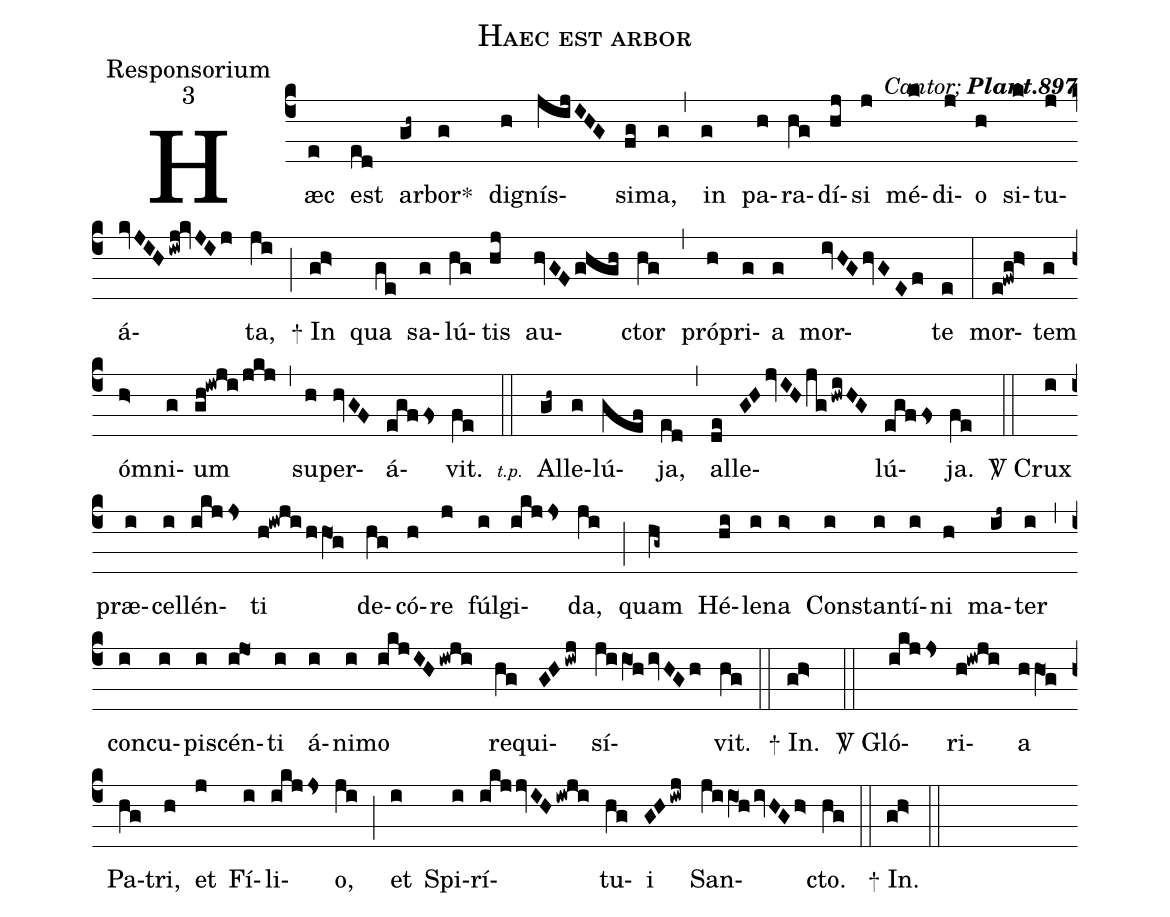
name:Haec est arbor;
office-part:Responsorium;
mode:3;
commentary:{\itshape\mdseries Cantor;\/} {\bfseries Plant.897};
%%
(c4) Hæc(e) est(ed) ar(gh~)bor<sp>*</sp>(g) di(h)gnís(jijIHG)si(fg)ma,(g) (,)
in(g) pa(h)ra(hg)dí(hj)si(j) mé(k)di(j)o(h) si(k)tu(j)á(kvJIHiwj!kvJIj)ta,(ji) (;)
<sp>+</sp> In(gh>) qua(ge) sa(g)lú(hg)tis(hj) au(hvGFghgh)ctor(hg) (,)
pró(h)pri(g)a(g) mor(ivHGhvGEf)te(e) (:)
mor(e!fwg!h>)tem(g) ó(h>)mni(g)um(gh!iwji/jkj) (,)
su(h)per(hvGF)á(egfFs)vit.(fe) (::)
<v>{\scriptsize\itshape t.p.\ }</v> Al(gh~)le(g)lú(gef)ja,(ed) (,)
al(de)le(GHjvIHjg/hwiHG)lú(egfFs)ja.(fe) (::)
<sp>V/</sp> Crux(i) præ(i)cel(i)lén(ikjJs)ti(h!iwji/hhO1g) de(hg)có(h)re(j) fúl(i)gi(ikjJs)da,(ji) (;)
quam(hg~) Hé(hi)le(i)na(i>) Con(i)stan(i)tí(i)ni(h) ma(ij~)ter(i) (,)
con(i)cu(i)pi(i)scén(i!jo1)ti(i) á(i)ni(i)mo(ikjIHiwji) re(hg)qui(GHiwj)sí(jiiO1hivHGh)vit.(hg) (::)
<sp>+</sp> In.(gh>)  (::)
<sp>V/</sp> Gló(ikjjs)ri(h!iwji)a(hhO1!g) Pa(hg)tri,(h) et(j) Fí(i)li(ikjjs)o,(ji) (;)
et(i) Spi(i)rí(ikjjvIHiwji)tu(hg)i(GHiwj) San(jiiO1hivHGh>)cto.(hg) (::)
<sp>+</sp> In.(gh>) (::)
